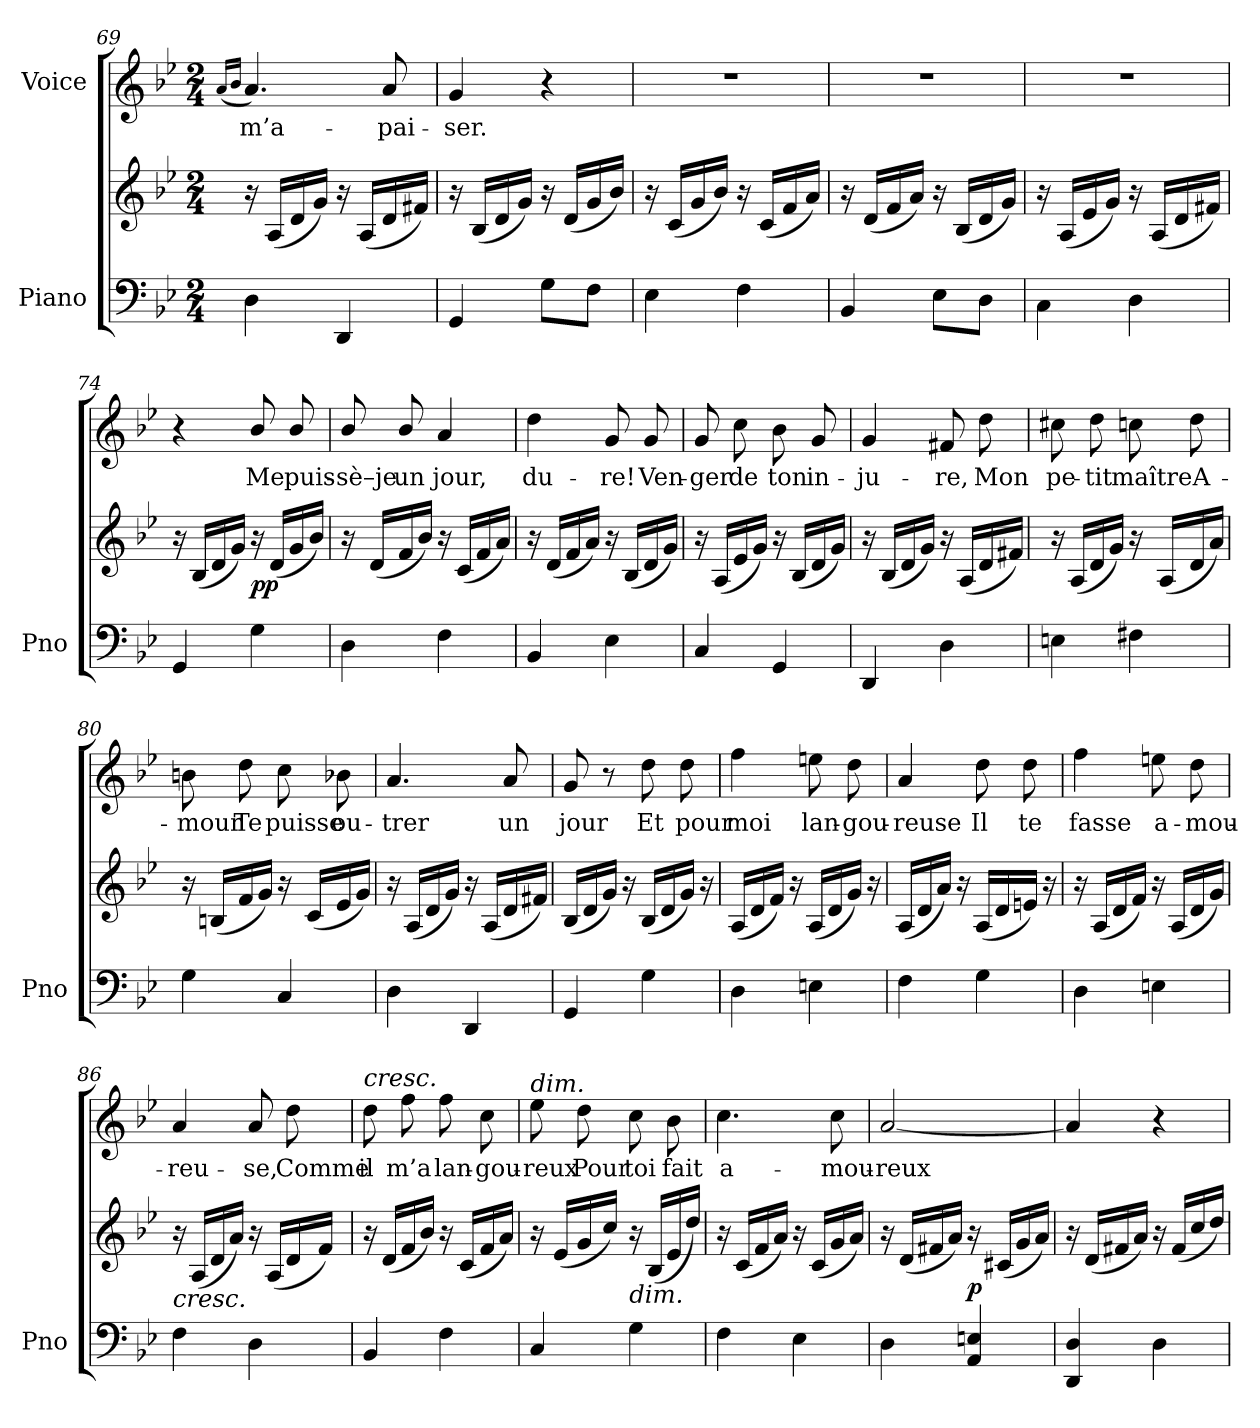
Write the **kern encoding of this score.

**kern	**kern	**dynam	**kern	**text
*part2	*part2	*part2	*part1	*part1
*staff3	*staff2	*staff2/3	*staff1	*staff1
*I"Piano	*	*	*I"Voice	*
*I'Pno	*	*	*	*
*clefF4	*clefG2	*	*clefG2	*
*k[b-e-]	*k[b-e-]	*	*k[b-e-]	*
*M2/4	*M2/4	*	*M2/4	*
=69	=69	=69	=69	=69
.	.	.	(16qa/LL	.
.	.	.	16qb-/JJ	.
4D\	16r	.	4.a/)	m’a-
.	(16A/LL	.	.	.
.	16d/	.	.	.
.	16g/JJ)	.	.	.
4DD/	16r	.	.	.
.	(16A/LL	.	.	.
.	16d/	.	8a/	-pai-
.	16f#X/JJ)	.	.	.
=70	=70	=70	=70	=70
4GG/	16r	.	4g/	-ser.
.	(16B-/LL	.	.	.
.	16d/	.	.	.
.	16g/JJ)	.	.	.
8G\L	16r	.	4r	.
.	(16d/LL	.	.	.
8F\J	16g/	.	.	.
.	16b-/JJ)	.	.	.
=71	=71	=71	=71	=71
4E-\	16r	.	2r	.
.	(16c/LL	.	.	.
.	16g/	.	.	.
.	16b-/JJ)	.	.	.
4F\	16r	.	.	.
.	(16c/LL	.	.	.
.	16f/	.	.	.
.	16a/JJ)	.	.	.
=72	=72	=72	=72	=72
4BB-/	16r	.	2r	.
.	(16d/LL	.	.	.
.	16f/	.	.	.
.	16a/JJ)	.	.	.
8E-\L	16r	.	.	.
.	(16B-/LL	.	.	.
8D\J	16d/	.	.	.
.	16g/JJ)	.	.	.
=73	=73	=73	=73	=73
4C\	16r	.	2r	.
.	(16A/LL	.	.	.
.	16e-/	.	.	.
.	16g/JJ)	.	.	.
4D\	16r	.	.	.
.	(16A/LL	.	.	.
.	16d/	.	.	.
.	16f#X/JJ)	.	.	.
=74	=74	=74	=74	=74
4GG/	16r	.	4r	.
.	(16B-/LL	.	.	.
.	16d/	.	.	.
.	16g/JJ)	.	.	.
!	!	!LO:DY:b	!	!
4G\	16r	pp	8b-/	Me
.	(16d/LL	.	.	.
.	16g/	.	8b-/	puis-
.	16b-/JJ)	.	.	.
=75	=75	=75	=75	=75
4D\	16r	.	8b-/	-sè–je
.	(16d/LL	.	.	.
.	16f/	.	8b-/	un
.	16b-/JJ)	.	.	.
4F\	16r	.	4a/	jour,
.	(16c/LL	.	.	.
.	16f/	.	.	.
.	16a/JJ)	.	.	.
=76	=76	=76	=76	=76
4BB-/	16r	.	4dd\	du-
.	(16d/LL	.	.	.
.	16f/	.	.	.
.	16a/JJ)	.	.	.
4E-\	16r	.	8g/	-re!
.	(16B-/LL	.	.	.
.	16d/	.	8g/	Ven-
.	16g/JJ)	.	.	.
=77	=77	=77	=77	=77
4C/	16r	.	8g/	-ger
.	(16A/LL	.	.	.
.	16e-/	.	8cc\	de
.	16g/JJ)	.	.	.
4GG/	16r	.	8b-\	ton
.	(16B-/LL	.	.	.
.	16d/	.	8g/	in-
.	16g/JJ)	.	.	.
=78	=78	=78	=78	=78
4DD/	16r	.	4g/	-ju-
.	(16B-/LL	.	.	.
.	16d/	.	.	.
.	16g/JJ)	.	.	.
4D\	16r	.	8f#X/	-re,
.	(16A/LL	.	.	.
.	16d/	.	8dd\	Mon
.	16f#X/JJ)	.	.	.
=79	=79	=79	=79	=79
4En\	16r	.	8cc#X\	pe-
.	(16A/LL	.	.	.
.	16d/	.	8dd\	-tit
.	16g/JJ)	.	.	.
4F#X\	16r	.	8ccn\	maître
.	(16A/LL	.	.	.
.	16d/	.	8dd\	A-
.	16a/JJ)	.	.	.
=80	=80	=80	=80	=80
4G\	16r	.	8bn\	-mour
.	(16Bn/LL	.	.	.
.	16f/	.	8dd\	Te
.	16g/JJ)	.	.	.
4C/	16r	.	8cc\	puisse
.	(16c/LL	.	.	.
.	16e-/	.	8b-X\	ou-
.	16g/JJ)	.	.	.
=81	=81	=81	=81	=81
4D\	16r	.	4.a/	-trer
.	(16A/LL	.	.	.
.	16d/	.	.	.
.	16g/JJ)	.	.	.
4DD/	16r	.	.	.
.	(16A/LL	.	.	.
.	16d/	.	8a/	un
.	16f#X/JJ)	.	.	.
=82	=82	=82	=82	=82
4GG/	(16B-/LL	.	8g/	jour
.	16d/	.	.	.
.	16g/JJ)	.	8r	.
.	16r	.	.	.
4G\	(16B-/LL	.	8dd\	Et
.	16d/	.	.	.
.	16g/JJ)	.	8dd\	pour
.	16r	.	.	.
=83	=83	=83	=83	=83
4D\	(16A/LL	.	4ff\	moi
.	16d/	.	.	.
.	16f/JJ)	.	.	.
.	16r	.	.	.
4En\	(16A/LL	.	8een\	lan-
.	16d/	.	.	.
.	16g/JJ)	.	8dd\	-gou-
.	16r	.	.	.
=84	=84	=84	=84	=84
4F\	(16A/LL	.	4a/	-reuse
.	16d/	.	.	.
.	16a/JJ)	.	.	.
.	16r	.	.	.
4G\	(16A/LL	.	8dd\	Il
.	16d/	.	.	.
.	16en/JJ)	.	8dd\	te
.	16r	.	.	.
=85	=85	=85	=85	=85
4D\	16r	.	4ff\	fasse
.	(16A/LL	.	.	.
.	16d/	.	.	.
.	16f/JJ)	.	.	.
4En\	16r	.	8een\	a-
.	(16A/LL	.	.	.
.	16d/	.	8dd\	-mou-
.	16g/JJ)	.	.	.
=86	=86	=86	=86	=86
!	!LO:TX:b:i:t=cresc.	!	!	!
4F\	16r	.	4a/	-reu-
.	(16A/LL	.	.	.
.	16d/	.	.	.
.	16a/JJ)	.	.	.
4D\	16r	.	8a/	-se,
.	(16A/LL	.	.	.
.	16d/	.	8dd\	Comme
.	16f/JJ)	.	.	.
=87	=87	=87	=87	=87
!	!	!	!LO:TX:a:i:t=cresc.	!
4BB-/	16r	.	8dd\	il
.	(16d/LL	.	.	.
.	16f/	.	8ff\	m’a
.	16b-/JJ)	.	.	.
4F\	16r	.	8ff\	lan-
.	(16c/LL	.	.	.
.	16f/	.	8cc\	-gou-
.	16a/JJ)	.	.	.
=88	=88	=88	=88	=88
!	!	!	!LO:TX:a:i:t=dim.	!
4C/	16r	.	8ee-\	-reux
.	(16e-/LL	.	.	.
.	16g/	.	8dd\	Pour
.	16cc/JJ)	.	.	.
!	!LO:TX:b:i:t=dim.	!	!	!
4G\	16r	.	8cc\	toi
.	(16B-/LL	.	.	.
.	16e-/	.	8b-\	fait
.	16dd/JJ)	.	.	.
=89	=89	=89	=89	=89
4F\	16r	.	4.cc\	a-
.	(16c/LL	.	.	.
.	16f/	.	.	.
.	16a/JJ)	.	.	.
4E-\	16r	.	.	.
.	(16c/LL	.	.	.
.	16g/	.	8cc\	-mou-
.	16a/JJ)	.	.	.
=90	=90	=90	=90	=90
4D\	16r	.	[2a/	-reux
.	(16d/LL	.	.	.
.	16f#X/	.	.	.
.	16a/JJ)	.	.	.
!	!	!LO:DY:b	!	!
4AA/ 4En/	16r	p	.	.
.	(16c#X/LL	.	.	.
.	16g/	.	.	.
.	16a/JJ)	.	.	.
=91	=91	=91	=91	=91
4DD/ 4D/	16r	.	4a/]	.
.	(16d/LL	.	.	.
.	16f#X/	.	.	.
.	16a/JJ)	.	.	.
4D\	16r	.	4r	.
.	(16f#/LL	.	.	.
.	16cc/	.	.	.
.	16dd/JJ)	.	.	.
=	=	=	=	=
*-	*-	*-	*-	*-
